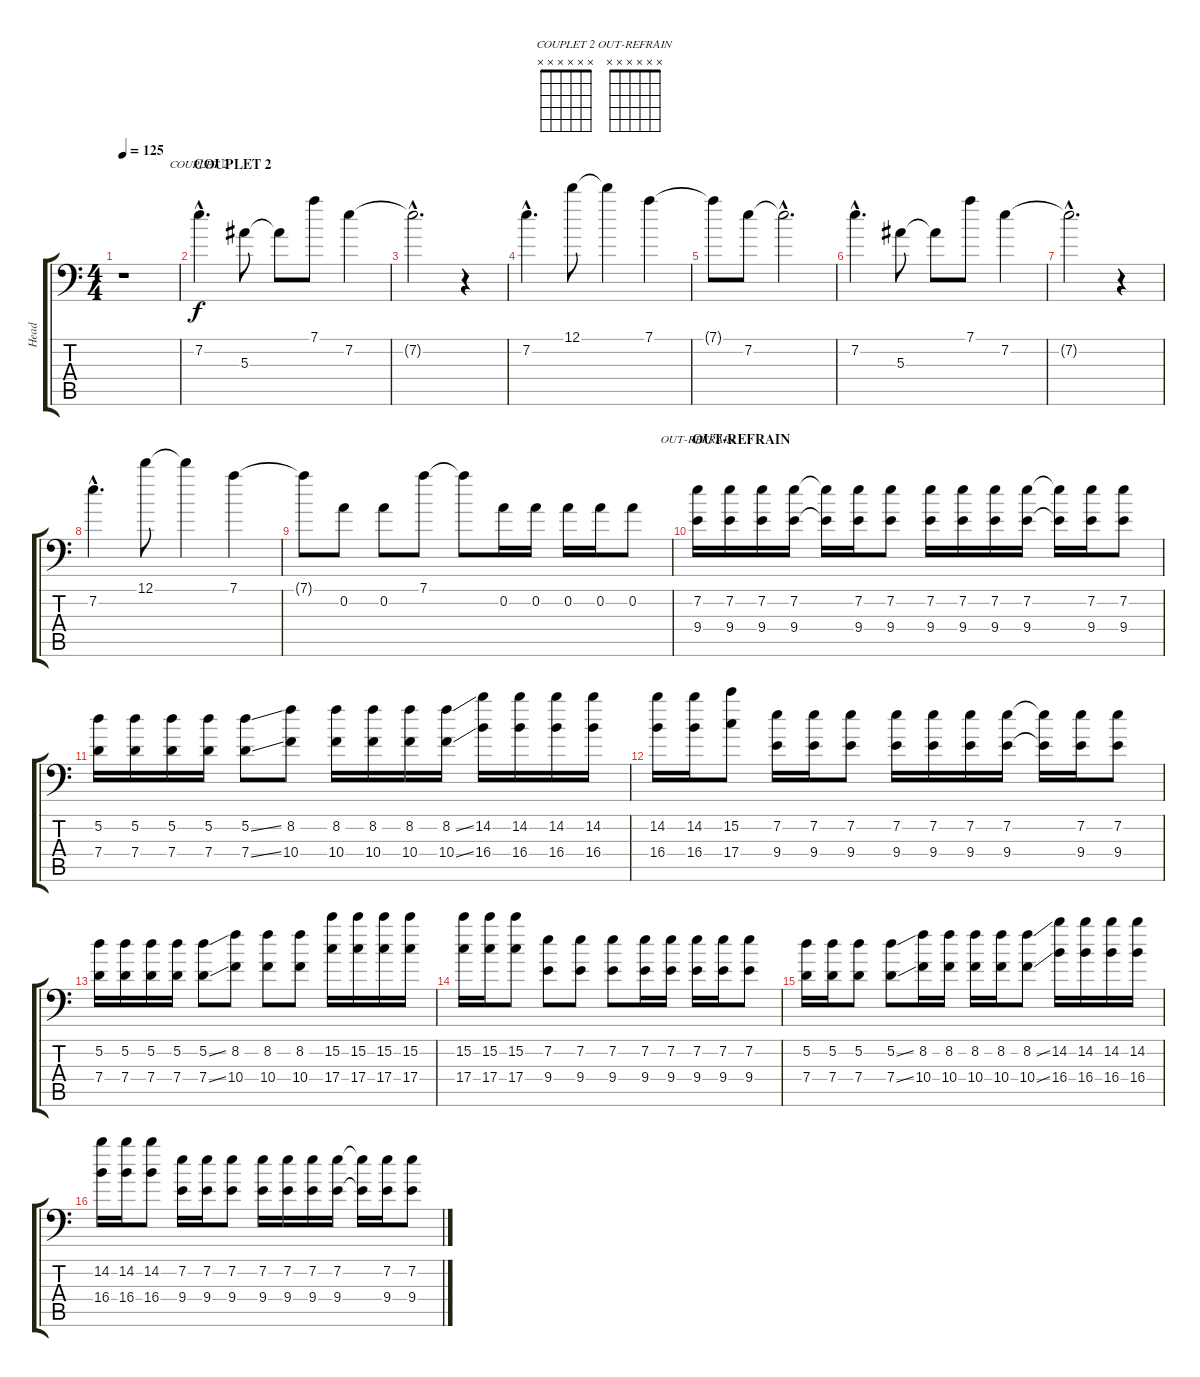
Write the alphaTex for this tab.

\track ("Head" "Head") {instrument overdrivenguitar}
\staff {score tabs}
\tuning (D4 A3 F3 G2 D2 A1) {hide}
\chord ("COUPLET 2" x x x x x x) {firstfret 0}
\chord ("OUT-REFRAIN" x x x x x x) {firstfret 0}
\ts (4 4)
\tempo 125
\clef f4
\ks c
r.1{dy f} |
\section ("" "COUPLET 2")
7.2{hac}.4{d ch "COUPLET 2"} 5.3.8 5.3{t}.8 7.1.8 7.2.4 |
7.2{hac t}.2{d} r.4 |
7.2{hac}.4{d} 12.1.8 12.1{t}.4 7.1.4 |
7.1{t}.8 7.2.8 7.2{hac t}.2{d} |
7.2{hac}.4{d} 5.3.8 5.3{t}.8 7.1.8 7.2.4 |
7.2{hac t}.2{d} r.4 |
7.2{hac}.4{d} 12.1.8 12.1{t}.4 7.1.4 |
7.1{t}.8 0.2.8 0.2.8 7.1.8 7.1{t}.8 0.2.16 0.2.16 0.2.16 0.2.16 0.2.8 |
\section ("" "OUT-REFRAIN")
(7.2 9.4).16{ch "OUT-REFRAIN" volume 11 instrument overdrivenguitar} (7.2 9.4).16 (7.2 9.4).16 (7.2 9.4).16 (7.2{t} 9.4{t}).16 (7.2 9.4).16 (7.2 9.4).8 (7.2 9.4).16 (7.2 9.4).16 (7.2 9.4).16 (7.2 9.4).16 (7.2{t} 9.4{t}).16 (7.2 9.4).16 (7.2 9.4).8 |
(5.2 7.4).16 (5.2 7.4).16 (5.2 7.4).16 (5.2 7.4).16 (5.2{ss} 7.4{ss}).8 (8.2 10.4).8 (8.2 10.4).16 (8.2 10.4).16 (8.2 10.4).16 (8.2{ss} 10.4{ss}).16 (14.2 16.4).16 (14.2 16.4).16 (14.2 16.4).16 (14.2 16.4).16 |
(14.2 16.4).16 (14.2 16.4).16 (15.2 17.4).8 (7.2 9.4).16 (7.2 9.4).16 (7.2 9.4).8 (7.2 9.4).16 (7.2 9.4).16 (7.2 9.4).16 (7.2 9.4).16 (7.2{t} 9.4{t}).16 (7.2 9.4).16 (7.2 9.4).8 |
(5.2 7.4).16 (5.2 7.4).16 (5.2 7.4).16 (5.2 7.4).16 (5.2{ss} 7.4{ss}).8 (8.2 10.4).8 (8.2 10.4).8 (8.2 10.4).8 (15.2 17.4).16 (15.2 17.4).16 (15.2 17.4).16 (15.2 17.4).16 |
(15.2 17.4).16 (15.2 17.4).16 (15.2 17.4).8 (7.2 9.4).8 (7.2 9.4).8 (7.2 9.4).8 (7.2 9.4).16 (7.2 9.4).16 (7.2 9.4).16 (7.2 9.4).16 (7.2 9.4).8 |
(5.2 7.4).16 (5.2 7.4).16 (5.2 7.4).8 (5.2{ss} 7.4{ss}).8 (8.2 10.4).16 (8.2 10.4).16 (8.2 10.4).16 (8.2 10.4).16 (8.2{ss} 10.4{ss}).8 (14.2 16.4).16 (14.2 16.4).16 (14.2 16.4).16 (14.2 16.4).16 |
(14.2 16.4).16 (14.2 16.4).16 (14.2 16.4).8 (7.2 9.4).16 (7.2 9.4).16 (7.2 9.4).8 (7.2 9.4).16 (7.2 9.4).16 (7.2 9.4).16 (7.2 9.4).16 (7.2{t} 9.4{t}).16 (7.2 9.4).16 (7.2 9.4).8
